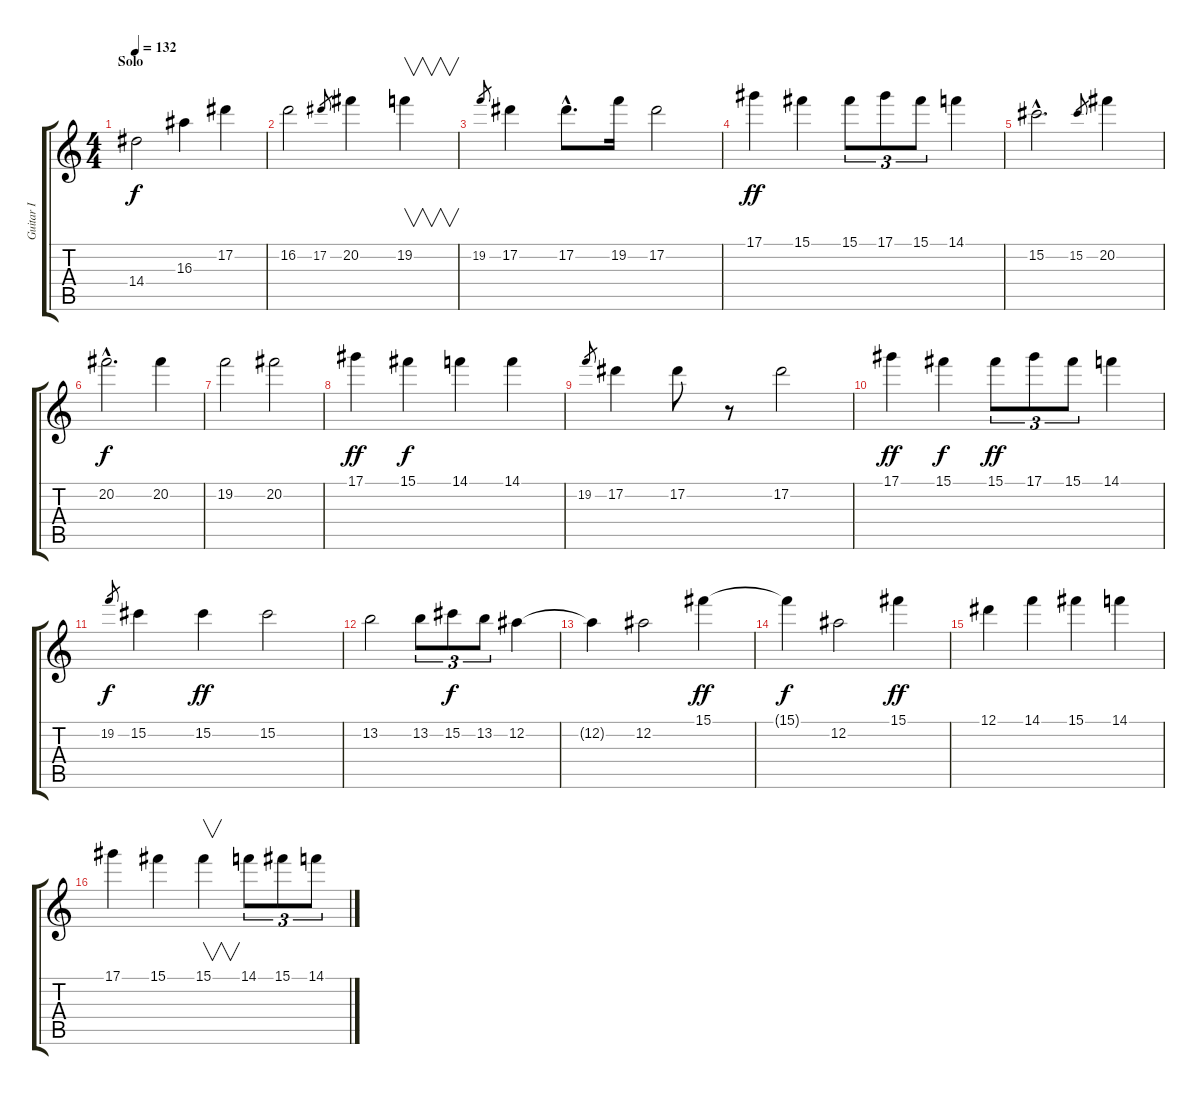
\track ("Guitar I" "Guitar I") {instrument distortionguitar}
\staff {score tabs}
\tuning (Eb4 Bb3 Gb3 Db3 Ab2 Eb2) {hide}
\ts (4 4)
\section ("" "Solo")
\tempo 132
\clef g2
\ks c
14.4.2{dy f} 16.3.4 17.2.4 |
16.2.2 17.2.8{gr} 20.2.4 19.2.4{v} |
19.2.8{gr} 17.2.4 17.2{hac}.8{d} 19.2.16 17.2.2 |
17.1.4{dy ff} 15.1.4 15.1.8{tu (3 2)} 17.1.8{tu (3 2)} 15.1.8{tu (3 2)} 14.1.4 |
15.2{hac}.2{d} 15.2.8{gr} 20.2.4 |
20.2{hac}.2{d dy f} 20.2.4 |
19.2.2 20.2.2 |
17.1.4{dy ff} 15.1.4{dy f} 14.1.4 14.1.4 |
19.2.8{gr} 17.2.4 17.2.8 r.8 17.2.2 |
17.1.4{dy ff} 15.1.4{dy f} 15.1.8{tu (3 2) dy ff} 17.1.8{tu (3 2)} 15.1.8{tu (3 2)} 14.1.4 |
19.2.8{gr dy f} 15.2.4 15.2.4{dy ff} 15.2.2 |
13.2.2 13.2.8{tu (3 2)} 15.2.8{tu (3 2) dy f} 13.2.8{tu (3 2)} 12.2.4 |
12.2{t}.4 12.2.2 15.1.4{dy ff} |
15.1{t}.4{dy f} 12.2.2 15.1.4{dy ff} |
12.1.4 14.1.4 15.1.4 14.1.4 |
17.1.4 15.1.4 15.1.4{v} 14.1.8{tu (3 2)} 15.1.8{tu (3 2)} 14.1.8{tu (3 2)}
